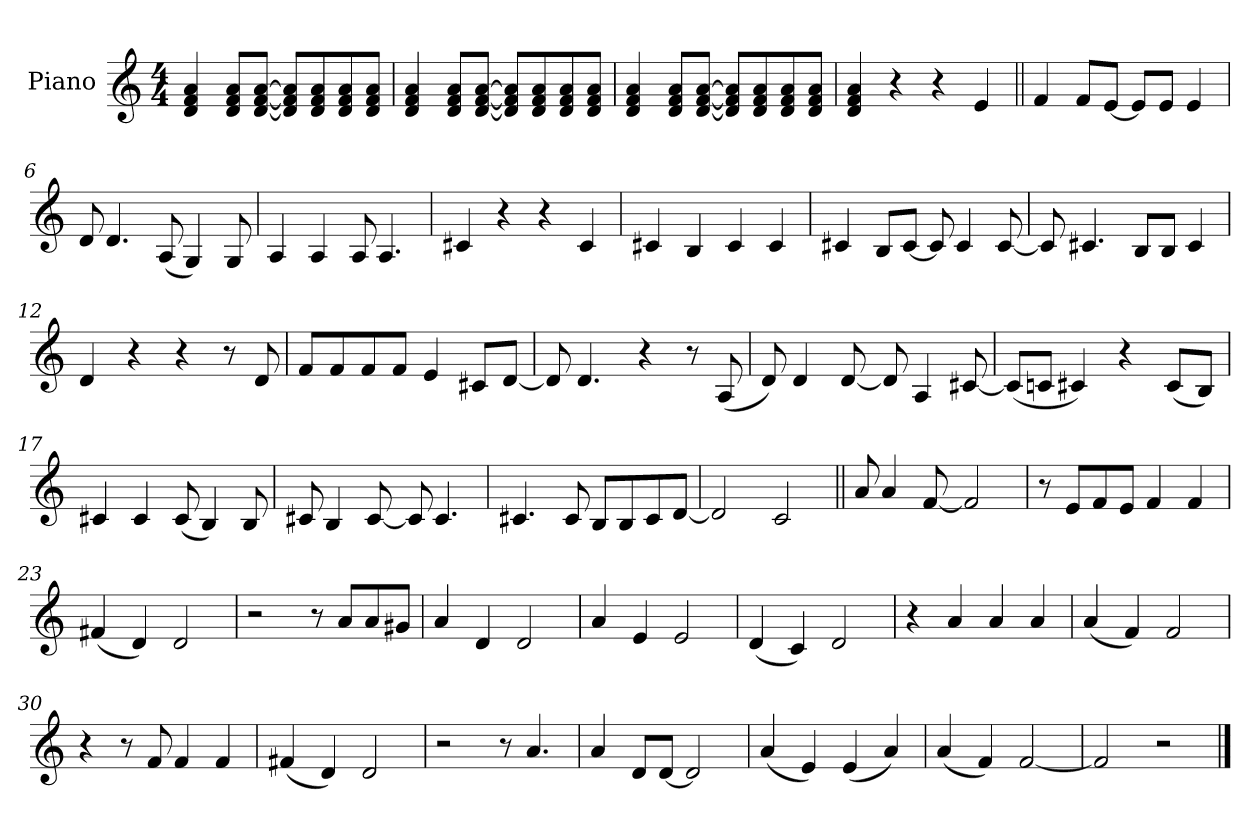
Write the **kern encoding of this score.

**kern
*part1
*staff1
*I"Piano
*I'Pno.
*clefG2
*k[]
*M4/4
*MM200
=1
4d! 4f! 4a!
8d! 8f! 8a!L
[8d! [8f! [8a!J
8d!] 8f!] 8a!]L
8d! 8f! 8a!
8d! 8f! 8a!
8d! 8f! 8a!J
=2
4d! 4f! 4a!
8d! 8f! 8a!L
[8d! [8f! [8a!J
8d!] 8f!] 8a!]L
8d! 8f! 8a!
8d! 8f! 8a!
8d! 8f! 8a!J
=3
4d! 4f! 4a!
8d! 8f! 8a!L
[8d! [8f! [8a!J
8d!] 8f!] 8a!]L
8d! 8f! 8a!
8d! 8f! 8a!
8d! 8f! 8a!J
=4
4d! 4f! 4a!
4r
4r
4e
=5||
4f
8fL
[8eJ
8eL]
8eJ
4e
=6
8d
4.d
(8A
4G)
8G
=7
4A
4A
8A
4.A
=8
4c#X
4r
4r
4c#
=9
4c#X
4B
4c#
4c#
=10
4c#X
8BL
[8c#J
8c#]
4c#
[8c#
=11
8c#]
4.c#X
8BL
8BJ
4c#
=12
4d
4r
4r
8r
8d
=13
8fL
8f
8f
8fJ
4e
8c#XL
[8dJ
=14
8d]
4.d
4r
8r
(8A
=15
8d)
4d
[8d
8d]
4A
[8c#X
=16
(8c#L]
8cnJ
4c#X)
4r
(8c#L
8BJ)
=17
4c#X
4c#
(8c#
4B)
8B
=18
8c#X
4B
[8c#
8c#]
4.c#
=19
4.c#X
8c#
8BL
8B
8c#
[8dJ
=20
2d]
2c
=21||
8a
4a
[8f
2f]
=22
8r
8eL
8f
8eJ
4f
4f
=23
(4f#X
4d)
2d
=24
2r
8r
8aL
8a
8g#XJ
=25
4a
4d
2d
=26
4a
4e
2e
=27
(4d
4c)
2d
=28
4r
4a
4a
4a
=29
(4a
4f)
2f
=30
4r
8r
8f
4f
4f
=31
(4f#X
4d)
2d
=32
2r
8r
4.a
=33
4a
8dL
[8dJ
2d]
=34
(4a
4e)
(4e
4a)
=35
(4a
4f)
[2f
=36
2f]
2r
==
*-
